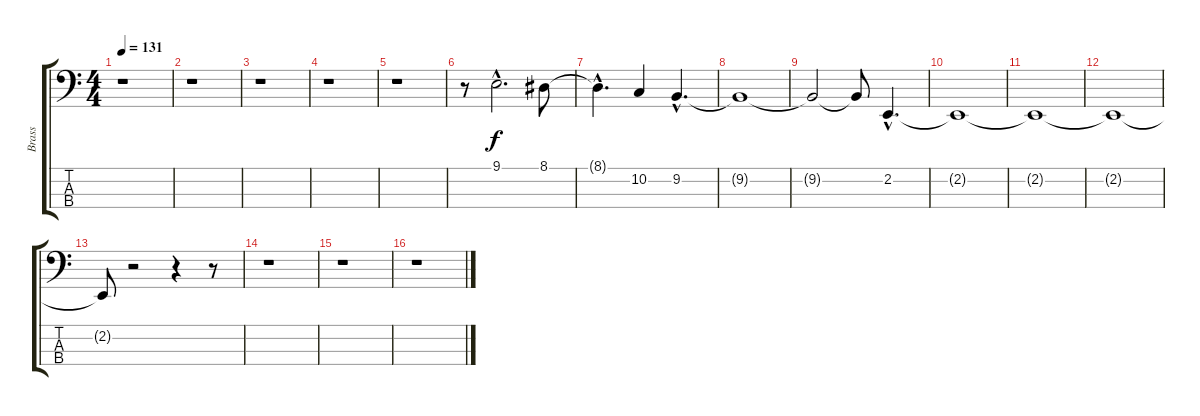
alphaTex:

\track ("Brass" "Brass") {instrument stringensemble1}
\staff {score tabs}
\tuning (G2 D2 A1 E1) {hide}
\ts (4 4)
\tempo 131
\clef f4
\ks c
r.1{dy f} |
r.1 |
r.1 |
r.1 |
r.1 |
r.8 9.1{hac}.2{d} 8.1.8 |
8.1{hac t}.4{d} 10.2.4 9.2{hac}.4{d} |
9.2{t}.1 |
9.2{t}.2 9.2{t}.8 2.2{hac}.4{d} |
2.2{t}.1 |
2.2{t}.1 |
2.2{t}.1 |
2.2{t}.8 r.2 r.4 r.8 |
r.1 |
r.1 |
r.1
